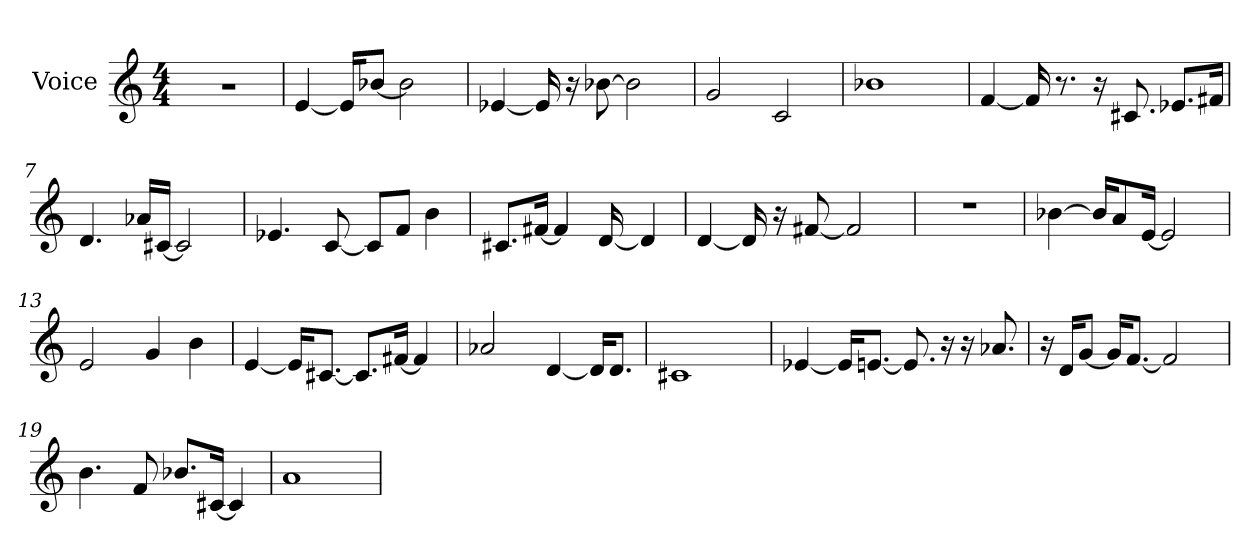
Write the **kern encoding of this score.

**kern
*part1
*staff1
*I"Voice
*I'Voice
*clefG2
*M4/4
=1
1rcc
=2
[<4e/
16e/KL]
[>8b-X/J
2b-\]
=3
[<4e-X/
16e-/]
16ra
[>8b-X\
2b-\]
=4
2g/
2c/
=5
1b-X
=6
[<4f/
16f/]
8.r
16ra
8.c#X/
8.e-X/L
16f#X/Jk
=7
4.d/
16a-X/LL
[<16c#X/JJ
2c#/]
=8
4.e-X/
[<8c/
8c/L]
8f/J
4b\
!!LO:LB:g=z
=9
8.c#X/L
[<16f#X/Jk
4f#/]
[<16d/
4d/]
=10
[<4d/
16d/]
16ra
[<8f#X/
2f#/]
=11
1rdd
=12
[>4b-X\
16b-/KL]
8a/
[<16e/Jk
2e/]
=13
2e/
4g/
4b\
=14
[<4e/
16e/KL]
[<8.c#X/J
8.c#/L]
[<16f#X/Jk
4f#/]
=15
2a-X/
[<4d/
16d/KL]
8.d/J
=16
1c#X
!!LO:LB:g=z
=17
[<4e-X/
16e-/KL]
[<8.en/J
8.e/]
16ra
16ra
8.a-X/
=18
16ra
16d/KL
[<8g/J
16g/KL]
[<8.f/J
2f/]
=19
4.b\
8f/
8.b-X/L
[<16c#X/Jk
4c#/]
=20
1a
=
*-
